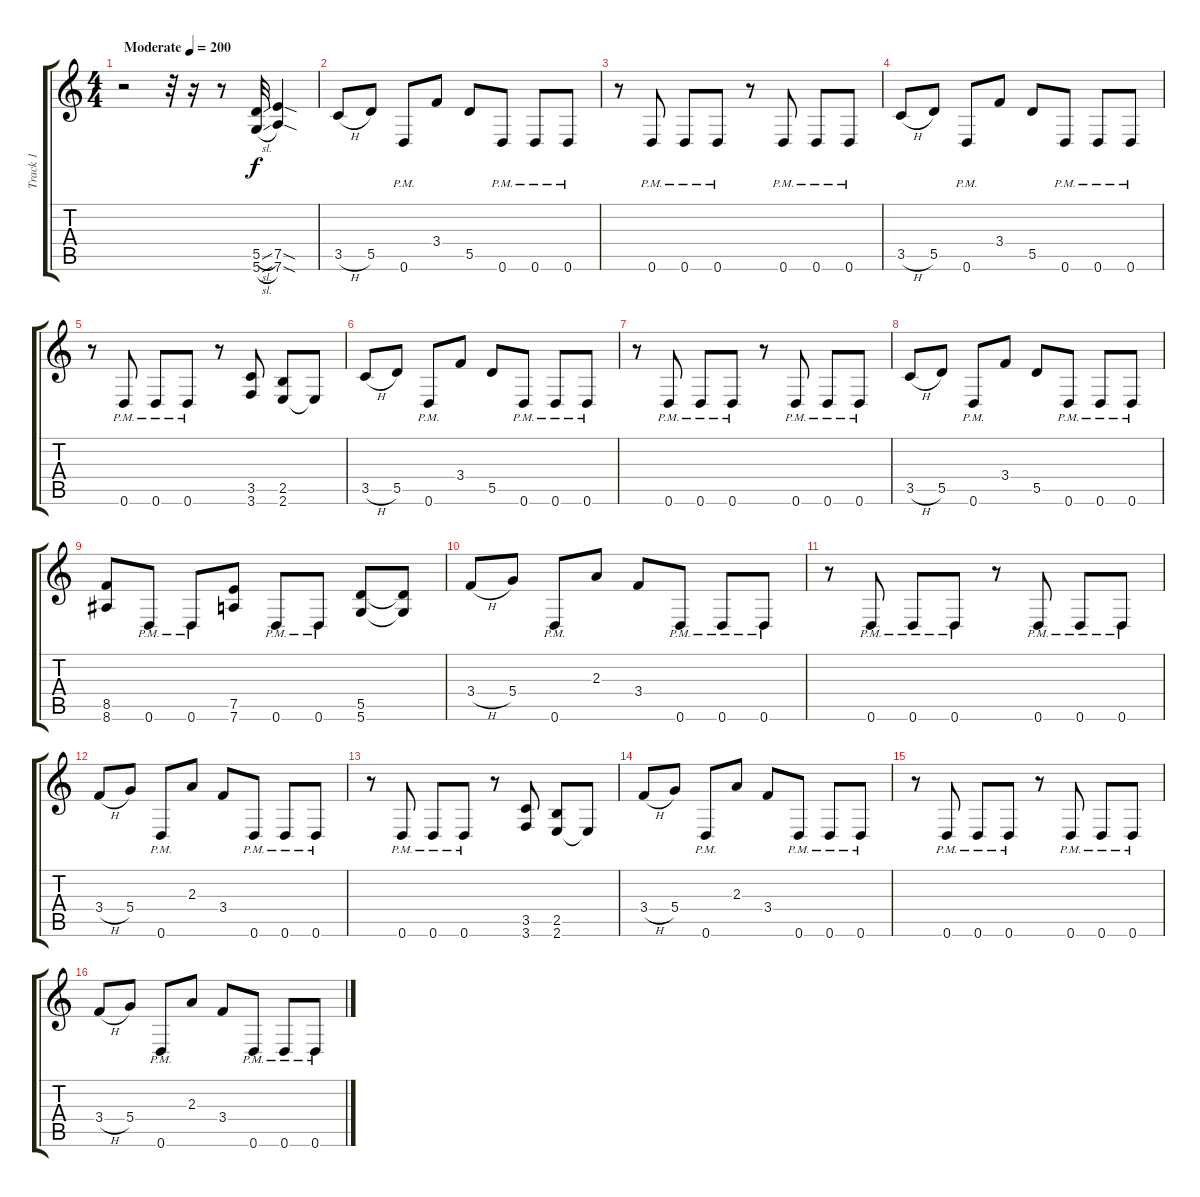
\track ("Track 1" "Track 1") {instrument distortionguitar}
\staff {score tabs}
\tuning (E4 B3 G3 D3 A2 D2) {hide}
\ts (4 4)
\tempo (200 "Moderate")
\clef g2
\ks c
r.2{dy f instrument distortionguitar} r.32 r.16 r.8 (5.5{sl} 5.6{sl}).32 (7.5{sod} 7.6{sod}).4 |
3.5{h}.8 5.5.8 0.6{pm}.8 3.4.8 5.5.8 0.6{pm}.8 0.6{pm}.8 0.6{pm}.8 |
r.8 0.6{pm}.8 0.6{pm}.8 0.6{pm}.8 r.8 0.6{pm}.8 0.6{pm}.8 0.6{pm}.8 |
3.5{h}.8 5.5.8 0.6{pm}.8 3.4.8 5.5.8 0.6{pm}.8 0.6{pm}.8 0.6{pm}.8 |
r.8 0.6{pm}.8 0.6{pm}.8 0.6{pm}.8 r.8 (3.5 3.6).8 (2.5 2.6).8 2.6{t}.8 |
3.5{h}.8 5.5.8 0.6{pm}.8 3.4.8 5.5.8 0.6{pm}.8 0.6{pm}.8 0.6{pm}.8 |
r.8 0.6{pm}.8 0.6{pm}.8 0.6{pm}.8 r.8 0.6{pm}.8 0.6{pm}.8 0.6{pm}.8 |
3.5{h}.8 5.5.8 0.6{pm}.8 3.4.8 5.5.8 0.6{pm}.8 0.6{pm}.8 0.6{pm}.8 |
(8.5 8.6).8 0.6{pm}.8 0.6{pm}.8 (7.5 7.6).8 0.6{pm}.8 0.6{pm}.8 (5.5 5.6).8 (5.5{t} 5.6{t}).8 |
3.4{h}.8 5.4.8 0.6{pm}.8 2.3.8 3.4.8 0.6{pm}.8 0.6{pm}.8 0.6{pm}.8 |
r.8 0.6{pm}.8 0.6{pm}.8 0.6{pm}.8 r.8 0.6{pm}.8 0.6{pm}.8 0.6{pm}.8 |
3.4{h}.8 5.4.8 0.6{pm}.8 2.3.8 3.4.8 0.6{pm}.8 0.6{pm}.8 0.6{pm}.8 |
r.8 0.6{pm}.8 0.6{pm}.8 0.6{pm}.8 r.8 (3.5 3.6).8 (2.5 2.6).8 2.6{t}.8 |
3.4{h}.8 5.4.8 0.6{pm}.8 2.3.8 3.4.8 0.6{pm}.8 0.6{pm}.8 0.6{pm}.8 |
r.8 0.6{pm}.8 0.6{pm}.8 0.6{pm}.8 r.8 0.6{pm}.8 0.6{pm}.8 0.6{pm}.8 |
3.4{h}.8 5.4.8 0.6{pm}.8 2.3.8 3.4.8 0.6{pm}.8 0.6{pm}.8 0.6{pm}.8
